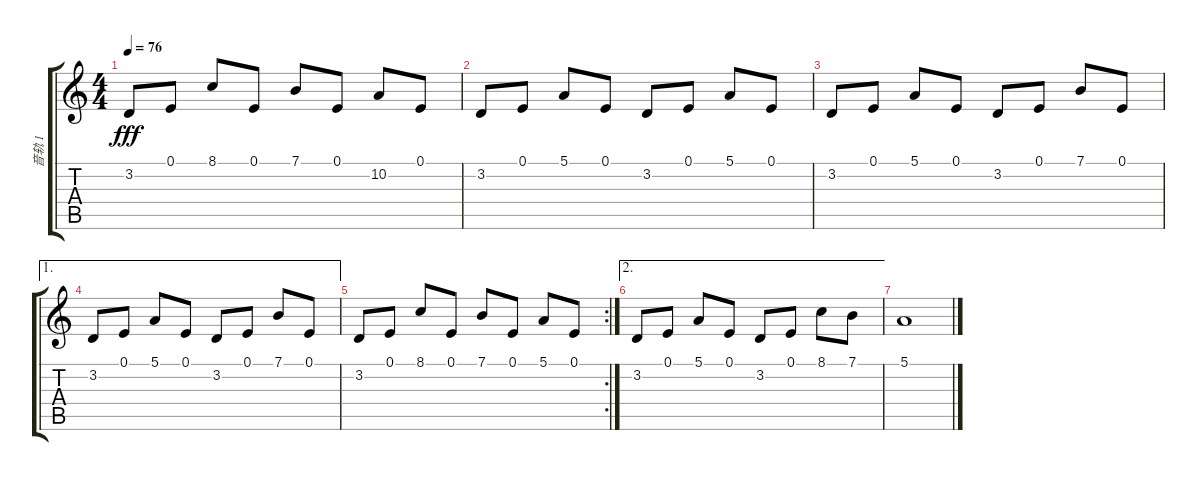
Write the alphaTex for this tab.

\track ("音轨 1" "音轨 1") {instrument electricgrandpiano}
\staff {score tabs}
\tuning (E4 B3 G3 D3 A2 E2) {hide}
\ts (4 4)
\tempo 76
\clef g2
\ks c
3.2.8{dy fff} 0.1.8 8.1.8 0.1.8 7.1.8 0.1.8 10.2.8 0.1.8 |
3.2.8 0.1.8 5.1.8 0.1.8 3.2.8 0.1.8 5.1.8 0.1.8 |
3.2.8 0.1.8 5.1.8 0.1.8 3.2.8 0.1.8 7.1.8 0.1.8 |
\ae 1
3.2.8 0.1.8 5.1.8 0.1.8 3.2.8 0.1.8 7.1.8 0.1.8 |
\rc 2
3.2.8 0.1.8 8.1.8 0.1.8 7.1.8 0.1.8 5.1.8 0.1.8 |
\ae 2
3.2.8 0.1.8 5.1.8 0.1.8 3.2.8 0.1.8 8.1.8 7.1.8 |
5.1.1
